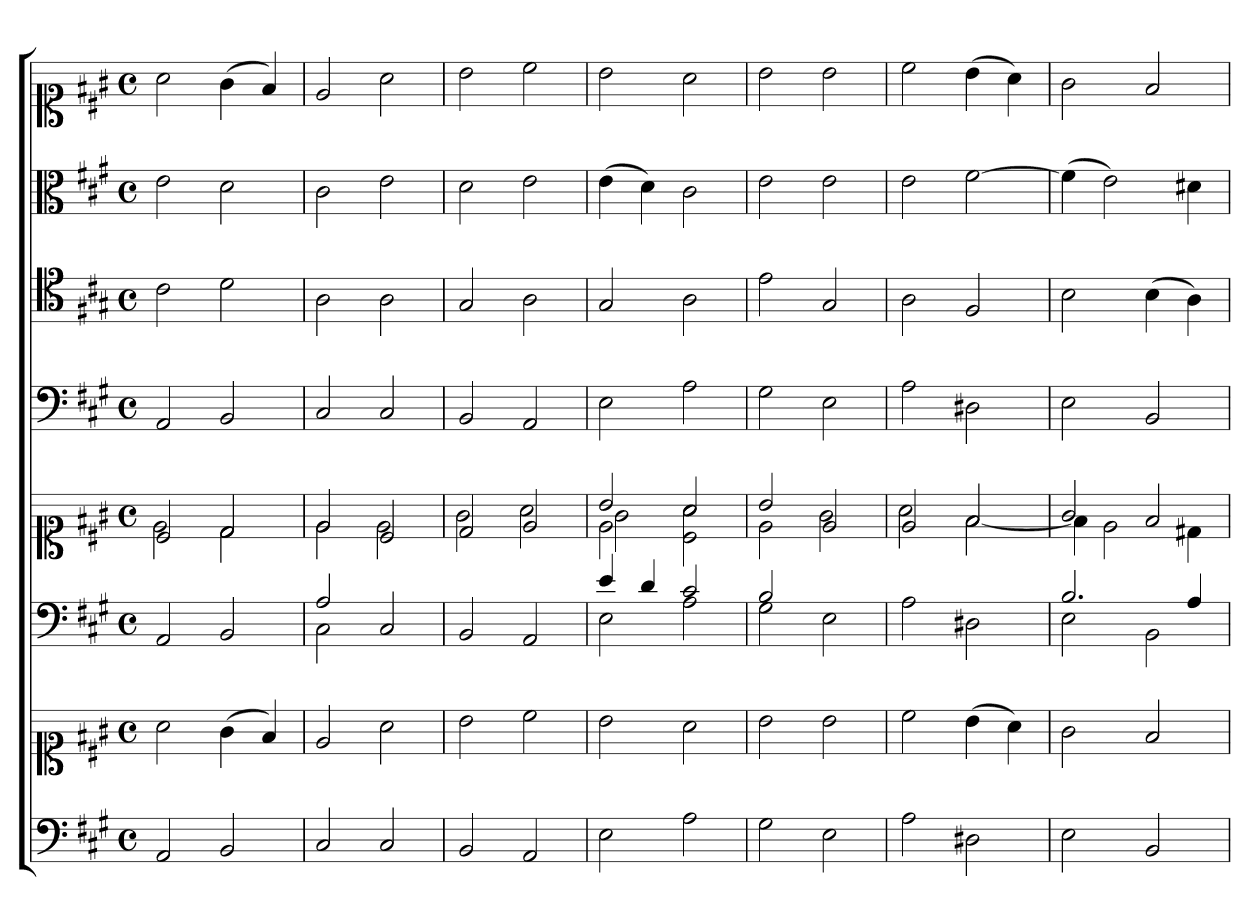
**kern	**kern	**kern	**kern	**kern	**kern	**kern	**kern
*part6	*part6	*part5	*part5	*part4	*part3	*part2	*part1
*staff8	*staff7	*staff6	*staff5	*staff4	*staff3	*staff2	*staff1
*clefF4	*clefC1	*clefF4	*clefC1	*clefF4	*clefC4	*clefC3	*clefC1
*k[f#c#g#]	*k[f#c#g#]	*k[f#c#g#]	*k[f#c#g#]	*k[f#c#g#]	*k[f#c#g#]	*k[f#c#g#]	*k[f#c#g#]
*A:	*A:	*A:	*A:	*A:	*A:	*A:	*A:
*M4/4	*M4/4	*M4/4	*M4/4	*M4/4	*M4/4	*M4/4	*M4/4
*met(c)	*met(c)	*met(c)	*met(c)	*met(c)	*met(c)	*met(c)	*met(c)
*MM180	*MM180	*MM180	*MM180	*MM180	*MM180	*MM180	*MM180
=1	=1	=1	=1	=1	=1	=1	=1
*	*	*	*^	*	*	*	*
2AA	2a	2AA	2c#	2e	2AA	2c#	2e	2a
2BB	(4g#	2BB	2d	2d	2BB	2d	2d	(4g#
.	4f#)	.	.	.	.	.	.	4f#)
=2	=2	=2	=2	=2	=2	=2	=2	=2
*	*	*^	*	*	*	*	*	*
2C#	2e	2A	2C#	2e	2e	2C#	2A	2c#	2e
2C#	2a	2ryy	2C#	2c#	2e	2C#	2A	2e	2a
*	*	*v	*v	*	*	*	*	*	*
=3	=3	=3	=3	=3	=3	=3	=3	=3
2BB	2b	2BB	2d	2g#	2BB	2G#	2d	2b
2AA	2cc#	2AA	2e	2a	2AA	2A	2e	2cc#
=4	=4	=4	=4	=4	=4	=4	=4	=4
*	*	*^	*	*^	*	*	*	*
2E	2b	4e	2E	2b	2e	2g#\	2E	2G#	(4e	2b
.	.	4d	.	.	.	.	.	.	4d)	.
2A	2a	2c#	2A	2a	2c#	2a\	2A	2A	2c#	2a
*	*	*	*	*	*v	*v	*	*	*	*
=5	=5	=5	=5	=5	=5	=5	=5	=5	=5
2G#	2b	2B	2G#	2b	2e	2G#	2e	2e	2b
2E	2b	2ryy	2E	2e	2g#	2E	2G#	2e	2b
*	*	*v	*v	*	*	*	*	*	*
=6	=6	=6	=6	=6	=6	=6	=6	=6
2A	2cc#	2A	2e	2a	2A	2A	2e	2cc#
2D#X	(4b	2D#X	2f#	[2f#	2D#X	2F#	[2f#	(4b
.	4a)	.	.	.	.	.	.	4a)
=7	=7	=7	=7	=7	=7	=7	=7	=7
*	*	*^	*	*	*	*	*	*
2E	2g#	2.B	2E	2g#	4f#]	2E	2B	(4f#]	2g#
.	.	.	.	.	2e	.	.	2e)	.
2BB	2f#	.	2BB	2f#	.	2BB	(4B	.	2f#
.	.	4A	.	.	4d#X	.	4A)	4d#X	.
*	*	*v	*v	*	*	*	*	*	*
*	*	*	*v	*v	*	*	*	*
=	=	=	=	=	=	=	=
*-	*-	*-	*-	*-	*-	*-	*-
